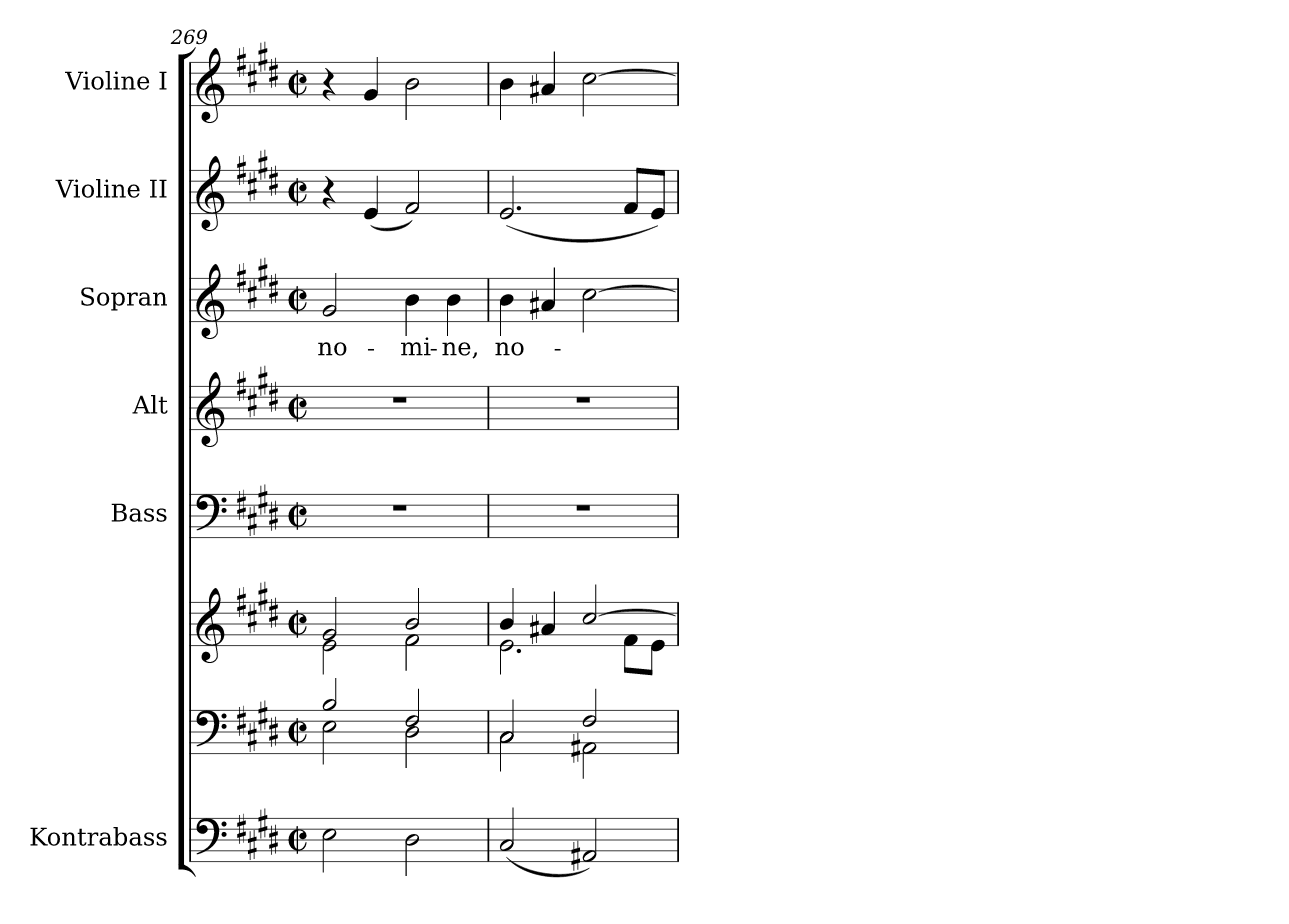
**kern	**kern	**kern	**kern	**kern	**kern	**text	**kern	**kern
*part7	*part6	*part6	*part5	*part4	*part3	*part3	*part2	*part1
*staff8	*staff7	*staff6	*staff5	*staff4	*staff3	*staff3	*staff2	*staff1
*I"Kontrabass	*	*	*I"Bass	*I"Alt	*I"Sopran	*	*I"Violine II	*I"Violine I
*I'Kb.	*	*	*I'B.	*I'A.	*I'S.	*	*I'Vl. II	*I'Vl. I
*clefF4	*clefF4	*clefG2	*clefF4	*clefG2	*clefG2	*	*clefG2	*clefG2
*ITrd7c12	*	*	*	*	*	*	*	*
*k[f#c#g#d#]	*k[f#c#g#d#]	*k[f#c#g#d#]	*k[f#c#g#d#]	*k[f#c#g#d#]	*k[f#c#g#d#]	*	*k[f#c#g#d#]	*k[f#c#g#d#]
*E:	*E:	*E:	*E:	*E:	*E:	*	*E:	*E:
*M2/2	*M2/2	*M2/2	*M2/2	*M2/2	*M2/2	*	*M2/2	*M2/2
*met(c|)	*met(c|)	*met(c|)	*met(c|)	*met(c|)	*met(c|)	*	*met(c|)	*met(c|)
=269	=269	=269	=269	=269	=269	=269	=269	=269
*	*^	*^	*	*	*	*	*	*
!	!	!	!	!	!	!	!	!LO:LY:b	!	!
2EE\	2B/	2E\	2g#/	2e\	1r	1r	2g#/	no-	4r	4r
.	.	.	.	.	.	.	.	.	(<4e/	4g#/
!	!	!	!	!	!	!	!	!LO:LY:b	!	!
2DD#\	2F#/	2D#\	2b/	2f#\	.	.	4b\	-mi-	2f#/)	2b\
!	!	!	!	!	!	!	!	!LO:LY:b	!	!
.	.	.	.	.	.	.	4b\	-ne,	.	.
=270	=270	=270	=270	=270	=270	=270	=270	=270	=270	=270
!	!	!	!	!	!	!	!	!LO:LY:b	!	!
(<2CC#/	2C#/	2C#\	4b/	2.e\	1r	1r	4b\	no-	(<2.e/	4b\
.	.	.	4a#X/	.	.	.	4a#X/	.	.	4a#X/
2AAA#X/)	2F#/	2AA#X\	[>2cc#/	.	.	.	[2cc#\	.	.	[2cc#\
.	.	.	.	8f#\L	.	.	.	.	8f#/L	.
.	.	.	.	8e\J	.	.	.	.	8e/J)	.
*	*v	*v	*	*	*	*	*	*	*	*
*	*	*v	*v	*	*	*	*	*	*
=	=	=	=	=	=	=	=	=
*-	*-	*-	*-	*-	*-	*-	*-	*-
